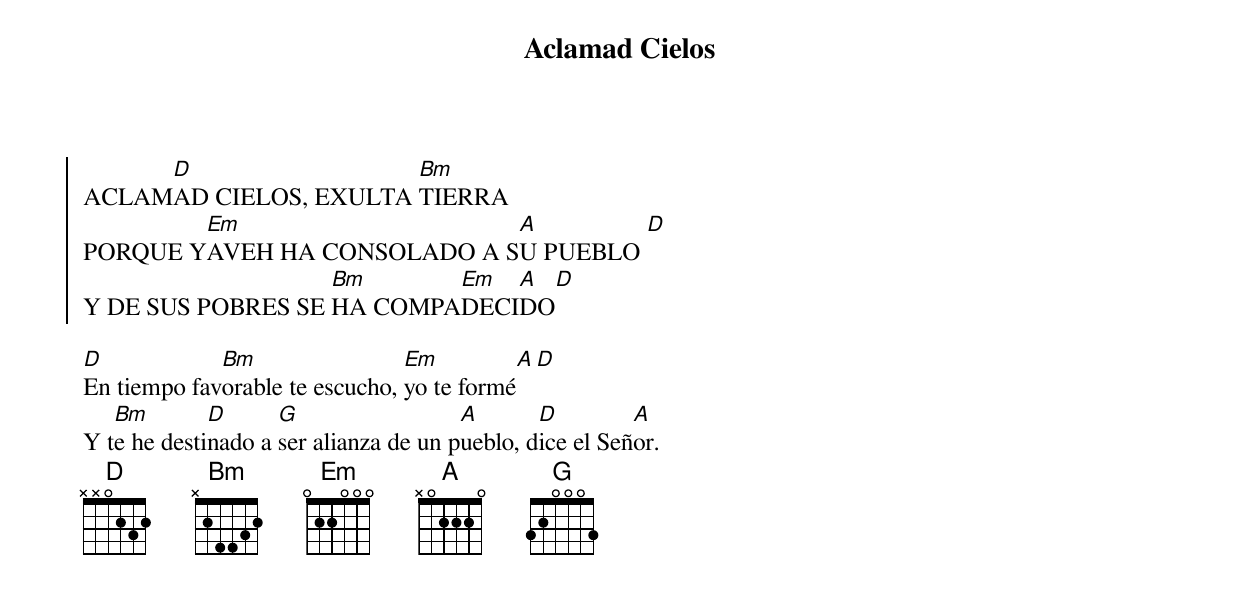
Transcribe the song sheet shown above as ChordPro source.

{title: Aclamad Cielos}
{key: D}


{soc}
ACLAM[D]AD CIELOS, EXULTA [Bm]TIERRA
PORQUE Y[Em]AVEH HA CONSOLADO A S[A]U PUEBLO	[D]
Y DE SUS POBRES SE [Bm]HA COMPA[Em]DECI[A]DO[D]
{eoc}

[D]En tiempo fav[Bm]orable te escucho, [Em]yo te formé[A][D]
Y t[Bm]e he desti[D]nado a [G]ser alianza de un p[A]ueblo, d[D]ice el Señ[A]or.
